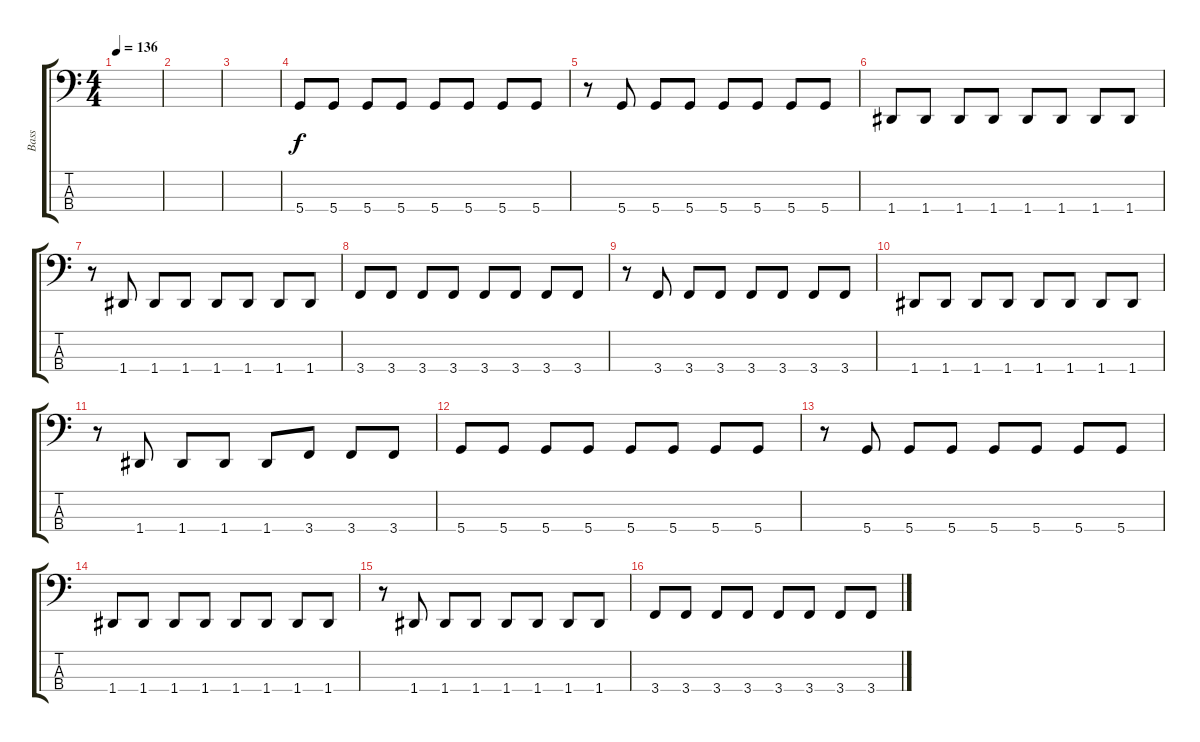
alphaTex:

\track ("Bass" "Bass") {instrument slapbass2}
\staff {score tabs}
\tuning (G2 D2 A1 D1) {hide}
\ts (4 4)
\tempo 136
\clef f4
\ks c
|
|
|
5.4.8 5.4.8 5.4.8 5.4.8 5.4.8 5.4.8 5.4.8 5.4.8 |
r.8 5.4.8 5.4.8 5.4.8 5.4.8 5.4.8 5.4.8 5.4.8 |
1.4.8 1.4.8 1.4.8 1.4.8 1.4.8 1.4.8 1.4.8 1.4.8 |
r.8 1.4.8 1.4.8 1.4.8 1.4.8 1.4.8 1.4.8 1.4.8 |
3.4.8 3.4.8 3.4.8 3.4.8 3.4.8 3.4.8 3.4.8 3.4.8 |
r.8 3.4.8 3.4.8 3.4.8 3.4.8 3.4.8 3.4.8 3.4.8 |
1.4.8 1.4.8 1.4.8 1.4.8 1.4.8 1.4.8 1.4.8 1.4.8 |
r.8 1.4.8 1.4.8 1.4.8 1.4.8 3.4.8 3.4.8 3.4.8 |
5.4.8 5.4.8 5.4.8 5.4.8 5.4.8 5.4.8 5.4.8 5.4.8 |
r.8 5.4.8 5.4.8 5.4.8 5.4.8 5.4.8 5.4.8 5.4.8 |
1.4.8 1.4.8 1.4.8 1.4.8 1.4.8 1.4.8 1.4.8 1.4.8 |
r.8 1.4.8 1.4.8 1.4.8 1.4.8 1.4.8 1.4.8 1.4.8 |
3.4.8 3.4.8 3.4.8 3.4.8 3.4.8 3.4.8 3.4.8 3.4.8
